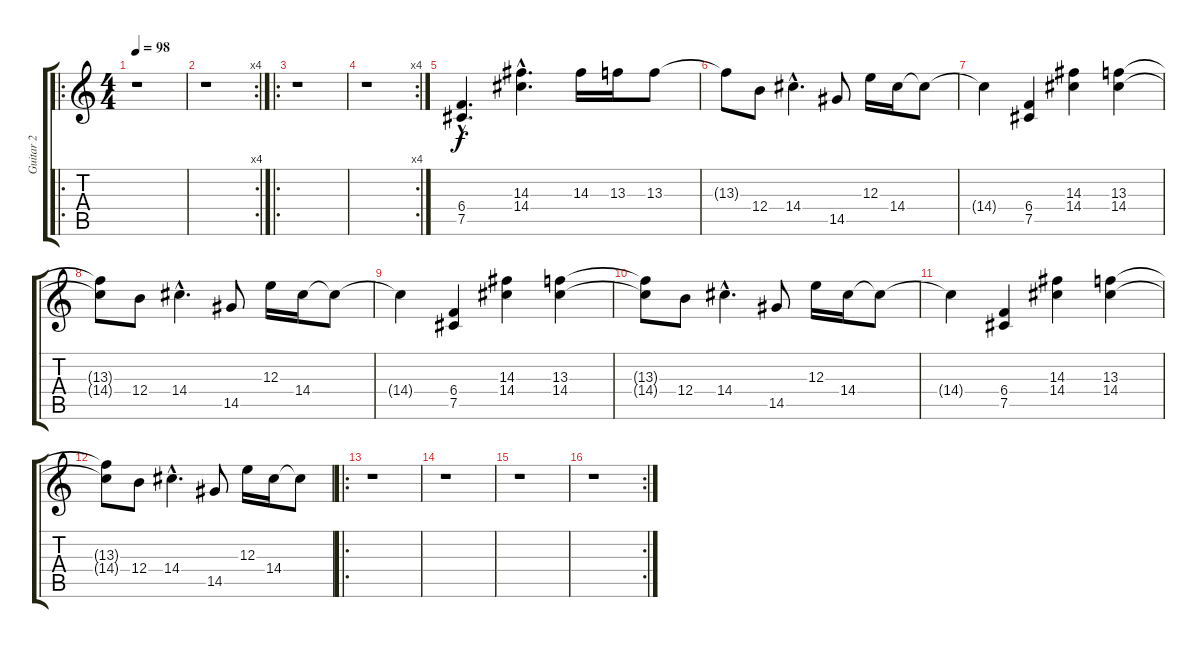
\track ("Guitar 2" "Guitar 2") {instrument electricguitarclean}
\staff {score tabs}
\tuning (Db4 Ab3 E3 B2 Gb2 Db2) {hide}
\ro
\ts (4 4)
\tempo 98
\clef g2
\ks c
r.1{dy f instrument electricguitarclean} |
\rc 4
r.1 |
\ro
r.1 |
\rc 4
r.1 |
(6.4{hac} 7.5{hac}).4{d} (14.3{hac} 14.4{hac}).4{d} 14.3.16 13.3.16 13.3.8 |
13.3{t}.8 12.4.8 14.4{hac}.4{d} 14.5.8 12.3.16 14.4.16 14.4{t}.8 |
14.4{t}.4 (6.4 7.5).4 (14.3 14.4).4 (13.3 14.4).4 |
(13.3{t} 14.4{t}).8 12.4.8 14.4{hac}.4{d} 14.5.8 12.3.16 14.4.16 14.4{t}.8 |
14.4{t}.4 (6.4 7.5).4 (14.3 14.4).4 (13.3 14.4).4 |
(13.3{t} 14.4{t}).8 12.4.8 14.4{hac}.4{d} 14.5.8 12.3.16 14.4.16 14.4{t}.8 |
14.4{t}.4 (6.4 7.5).4 (14.3 14.4).4 (13.3 14.4).4 |
(13.3{t} 14.4{t}).8 12.4.8 14.4{hac}.4{d} 14.5.8 12.3.16 14.4.16 14.4{t}.8 |
\ro
r.1 |
r.1 |
r.1 |
\rc 2
r.1
